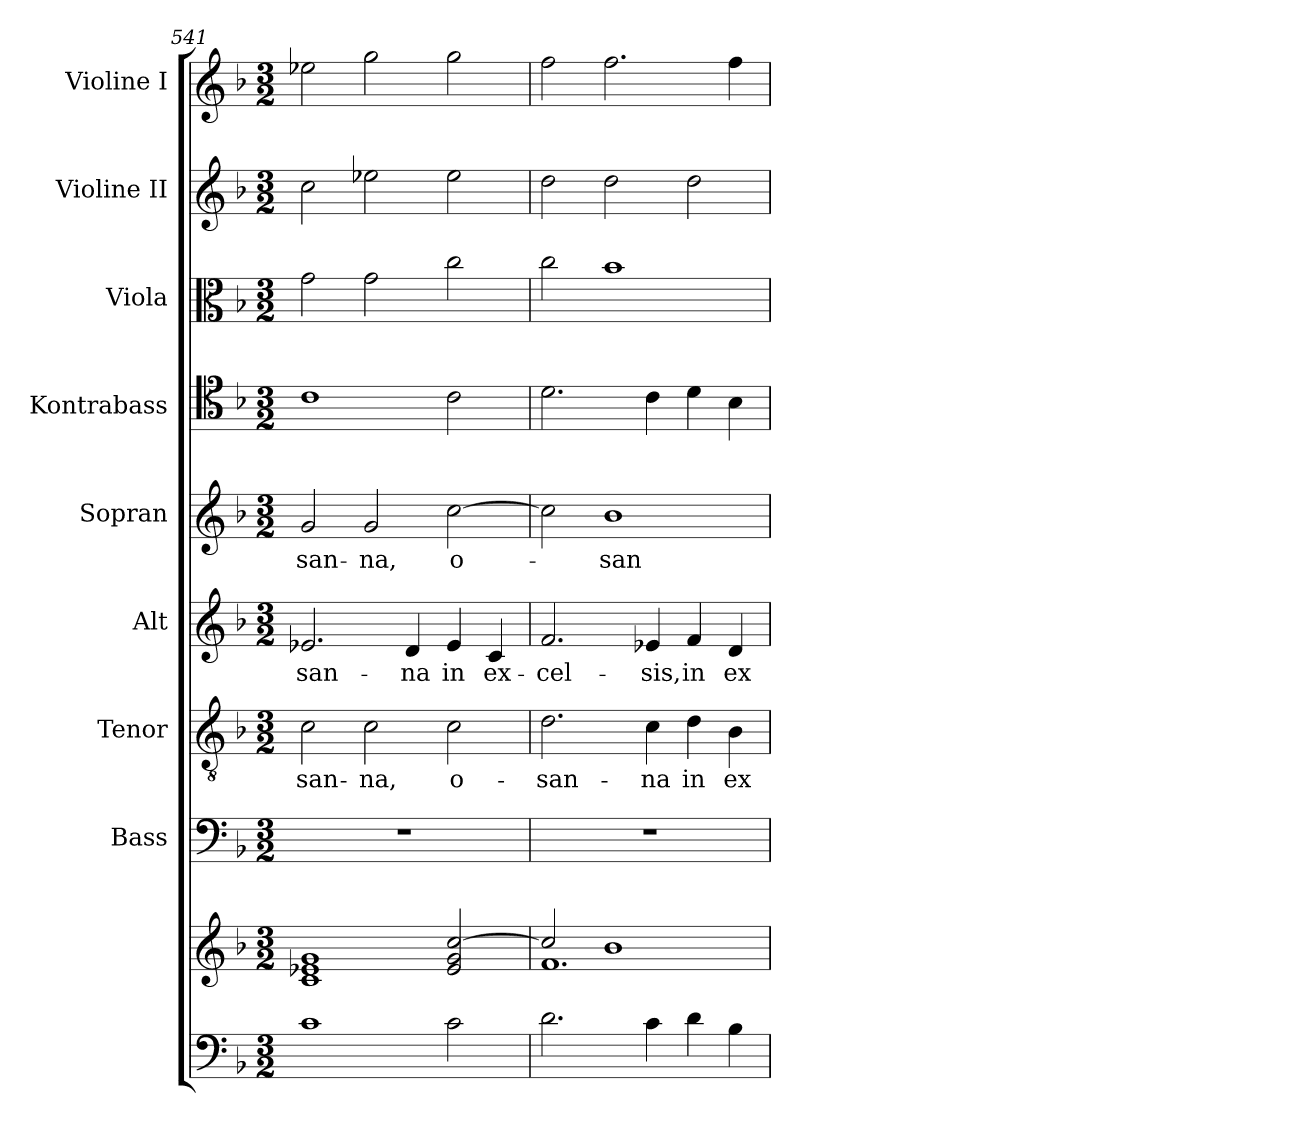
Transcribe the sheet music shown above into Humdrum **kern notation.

**kern	**kern	**kern	**kern	**text	**kern	**text	**kern	**text	**kern	**kern	**kern	**kern
*part9	*part9	*part8	*part7	*part7	*part6	*part6	*part5	*part5	*part4	*part3	*part2	*part1
*staff10	*staff9	*staff8	*staff7	*staff7	*staff6	*staff6	*staff5	*staff5	*staff4	*staff3	*staff2	*staff1
*	*	*I"Bass	*I"Tenor	*	*I"Alt	*	*I"Sopran	*	*I"Kontrabass	*I"Viola	*I"Violine II	*I"Violine I
*	*	*I'B.	*I'T.	*	*I'A.	*	*I'S.	*	*I'Kb.	*I'Vla.	*I'Vl. II	*I'Vl. I
*clefF4	*clefG2	*clefF4	*clefGv2	*	*clefG2	*	*clefG2	*	*clefC4	*clefC3	*clefG2	*clefG2
*	*	*	*	*	*	*	*	*	*ITrd7c12	*	*	*
*k[b-]	*k[b-]	*k[b-]	*k[b-]	*	*k[b-]	*	*k[b-]	*	*k[b-]	*k[b-]	*k[b-]	*k[b-]
*F:	*F:	*F:	*F:	*	*F:	*	*F:	*	*F:	*F:	*F:	*F:
*M3/2	*M3/2	*M3/2	*M3/2	*	*M3/2	*	*M3/2	*	*M3/2	*M3/2	*M3/2	*M3/2
=541	=541	=541	=541	=541	=541	=541	=541	=541	=541	=541	=541	=541
!	!	!	!	!LO:LY:b	!	!LO:LY:b	!	!LO:LY:b	!	!	!	!
1c	1c 1e-X 1g	1.r	2c\	-san-	2.e-X/	-san-	2g/	-san-	1C	2g\	2cc\	2ee-X\
!	!	!	!	!LO:LY:b	!	!	!	!LO:LY:b	!	!	!	!
.	.	.	2c\	-na,	.	.	2g/	-na,	.	2g\	2ee-X\	2gg\
!	!	!	!	!	!	!LO:LY:b	!	!	!	!	!	!
.	.	.	.	.	4d/	-na	.	.	.	.	.	.
!	!	!	!	!LO:LY:b	!	!LO:LY:b	!	!LO:LY:b	!	!	!	!
2c\	2e-/ 2g/ [>2cc/	.	2c\	o-	4e-/	in	[2cc\	o-	2C\	2cc\	2ee-\	2gg\
!	!	!	!	!	!	!LO:LY:b	!	!	!	!	!	!
.	.	.	.	.	4c/	ex-	.	.	.	.	.	.
=542	=542	=542	=542	=542	=542	=542	=542	=542	=542	=542	=542	=542
*	*^	*	*	*	*	*	*	*	*	*	*	*
!	!	!	!	!	!LO:LY:b	!	!LO:LY:b	!	!	!	!	!	!
2.d\	2cc/]	1.f	1.r	2.d\	-san-	2.f/	-cel-	2cc\]	.	2.D\	2cc\	2dd\	2ff\
!	!	!	!	!	!	!	!	!	!LO:LY:b	!	!	!	!
.	1b-	.	.	.	.	.	.	1b-	-san-	.	1b-	2dd\	2.ff\
!	!	!	!	!	!LO:LY:b	!	!LO:LY:b	!	!	!	!	!	!
4c\	.	.	.	4c\	-na	4e-X/	-sis,	.	.	4C\	.	.	.
!	!	!	!	!	!LO:LY:b	!	!LO:LY:b	!	!	!	!	!	!
4d\	.	.	.	4d\	in	4f/	in	.	.	4D\	.	2dd\	.
!	!	!	!	!	!LO:LY:b	!	!LO:LY:b	!	!	!	!	!	!
4B-\	.	.	.	4B-\	ex-	4d/	ex-	.	.	4BB-\	.	.	4ff\
*	*v	*v	*	*	*	*	*	*	*	*	*	*	*
=	=	=	=	=	=	=	=	=	=	=	=	=
*-	*-	*-	*-	*-	*-	*-	*-	*-	*-	*-	*-	*-
